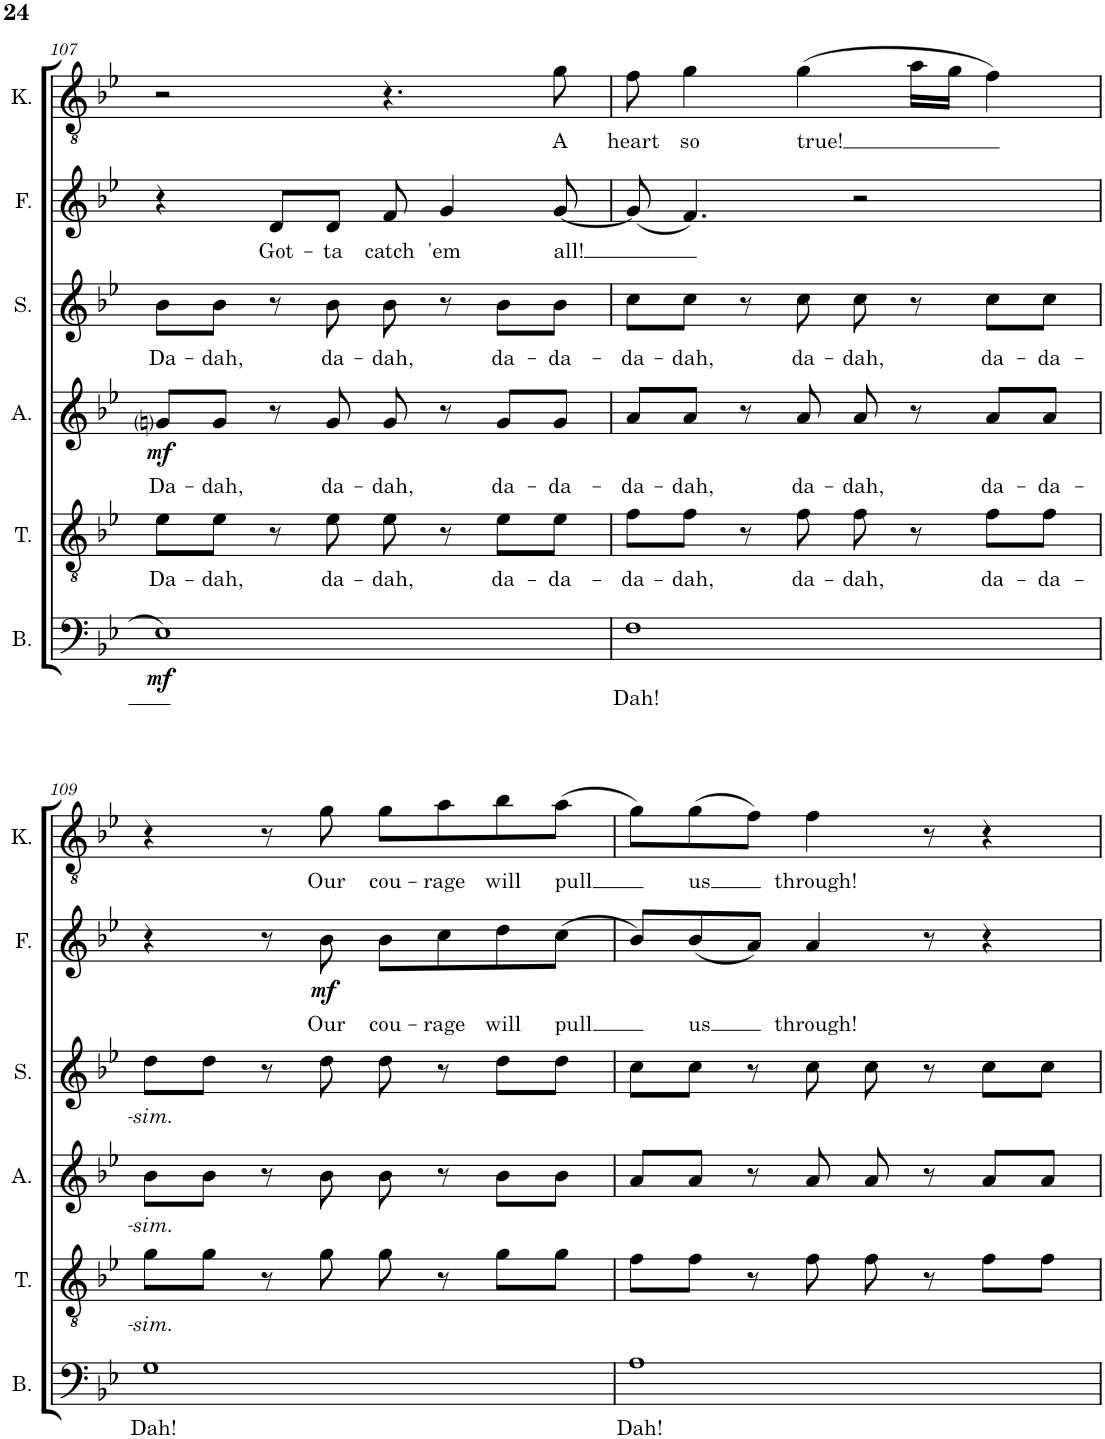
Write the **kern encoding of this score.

**kern	**text	**dynam	**kern	**text	**kern	**text	**dynam	**kern	**text	**kern	**text	**dynam	**kern	**text
*part6	*part6	*part6	*part5	*part5	*part4	*part4	*part4	*part3	*part3	*part2	*part2	*part2	*part1	*part1
*staff6	*staff6	*staff6	*staff5	*staff5	*staff4	*staff4	*staff4	*staff3	*staff3	*staff2	*staff2	*staff2	*staff1	*staff1
*I"Bass	*	*	*I"Tenor	*	*I"Alto	*	*	*I"Soprano	*	*I"Friend	*	*	*I"Ketchum	*
*I'B.	*	*	*I'T.	*	*I'A.	*	*	*I'S.	*	*I'F.	*	*	*I'K.	*
!!LO:PB:g=z
*clefF4	*	*	*clefGv2	*	*clefG2	*	*	*clefG2	*	*clefG2	*	*	*clefGv2	*
*k[b-e-]	*	*	*k[b-e-]	*	*k[b-e-]	*	*	*k[b-e-]	*	*k[b-e-]	*	*	*k[b-e-]	*
*M4/4	*	*	*M4/4	*	*M4/4	*	*	*M4/4	*	*M4/4	*	*	*M4/4	*
=107	=107	=107	=107	=107	=107	=107	=107	=107	=107	=107	=107	=107	=107	=107
!	!	!LO:DY:b	!	!LO:LY:b	!	!LO:LY:b	!LO:DY:b	!	!LO:LY:b	!	!	!	!	!
1E-	.	mf	8e-\L	Da-	8gni/L	Da-	mf	8b-\L	Da-	4r	.	.	2r	.
!	!	!	!	!LO:LY:b	!	!LO:LY:b	!	!	!LO:LY:b	!	!	!	!	!
.	.	.	8e-\J	-dah,	8g/J	-dah,	.	8b-\J	-dah,	.	.	.	.	.
!	!	!	!	!	!	!	!	!	!	!	!LO:LY:b	!	!	!
.	.	.	8r	.	8r	.	.	8r	.	8d/L	Got-	.	.	.
!	!	!	!	!LO:LY:b	!	!LO:LY:b	!	!	!LO:LY:b	!	!LO:LY:b	!	!	!
.	.	.	8e-\	da-	8g/	da-	.	8b-\	da-	8d/J	-ta	.	.	.
!	!	!	!	!LO:LY:b	!	!LO:LY:b	!	!	!LO:LY:b	!	!LO:LY:b	!	!	!
.	.	.	8e-\	-dah,	8g/	-dah,	.	8b-\	-dah,	8f/	catch	.	4.r	.
!	!	!	!	!	!	!	!	!	!	!	!LO:LY:b	!	!	!
.	.	.	8r	.	8r	.	.	8r	.	4g/	'em	.	.	.
!	!	!	!	!LO:LY:b	!	!LO:LY:b	!	!	!LO:LY:b	!	!	!	!	!
.	.	.	8e-\L	da-	8g/L	da-	.	8b-\L	da-	.	.	.	.	.
!	!	!	!	!LO:LY:b	!	!LO:LY:b	!	!	!LO:LY:b	!	!LO:LY:b	!	!	!LO:LY:b
.	.	.	8e-\J	-da-	8g/J	-da-	.	8b-\J	-da-	[8g/	all!	.	8g\	A
=108	=108	=108	=108	=108	=108	=108	=108	=108	=108	=108	=108	=108	=108	=108
!	!LO:LY:b	!	!	!LO:LY:b	!	!LO:LY:b	!	!	!LO:LY:b	!	!	!	!	!LO:LY:b
1F	Dah!	.	8f\L	-da-	8a/L	-da-	.	8cc\L	-da-	(8g/]	.	.	8f\	heart
!	!	!	!	!LO:LY:b	!	!LO:LY:b	!	!	!LO:LY:b	!	!	!	!	!LO:LY:b
.	.	.	8f\J	-dah,	8a/J	-dah,	.	8cc\J	-dah,	4.f/)	.	.	4g\	so
.	.	.	8r	.	8r	.	.	8r	.	.	.	.	.	.
!	!	!	!	!LO:LY:b	!	!LO:LY:b	!	!	!LO:LY:b	!	!	!	!	!LO:LY:b
.	.	.	8f\	da-	8a/	da-	.	8cc\	da-	.	.	.	(4g\	true!
!	!	!	!	!LO:LY:b	!	!LO:LY:b	!	!	!LO:LY:b	!	!	!	!	!
.	.	.	8f\	-dah,	8a/	-dah,	.	8cc\	-dah,	2r	.	.	.	.
.	.	.	8r	.	8r	.	.	8r	.	.	.	.	16a\LL	.
.	.	.	.	.	.	.	.	.	.	.	.	.	16g\JJ	.
!	!	!	!	!LO:LY:b	!	!LO:LY:b	!	!	!LO:LY:b	!	!	!	!	!
.	.	.	8f\L	da-	8a/L	da-	.	8cc\L	da-	.	.	.	4f\)	.
!	!	!	!	!LO:LY:b	!	!LO:LY:b	!	!	!LO:LY:b	!	!	!	!	!
.	.	.	8f\J	-da-	8a/J	-da-	.	8cc\J	-da-	.	.	.	.	.
!!LO:LB:g=z
=109	=109	=109	=109	=109	=109	=109	=109	=109	=109	=109	=109	=109	=109	=109
!	!LO:LY:b	!	!	!LO:LY:b	!	!LO:LY:b	!	!	!LO:LY:b	!	!	!	!	!
1G	Dah!	.	8g\L	-sim.	8b-\L	-sim.	.	8dd\L	-sim.	4r	.	.	4r	.
.	.	.	8g\J	.	8b-\J	.	.	8dd\J	.	.	.	.	.	.
.	.	.	8r	.	8r	.	.	8r	.	8r	.	.	8r	.
!	!	!	!	!	!	!	!	!	!	!	!LO:LY:b	!LO:DY:b	!	!LO:LY:b
.	.	.	8g\	.	8b-\	.	.	8dd\	.	8b-\	Our	mf	8g\	Our
!	!	!	!	!	!	!	!	!	!	!	!LO:LY:b	!	!	!LO:LY:b
.	.	.	8g\	.	8b-\	.	.	8dd\	.	8b-\L	cou-	.	8g\L	cou-
!	!	!	!	!	!	!	!	!	!	!	!LO:LY:b	!	!	!LO:LY:b
.	.	.	8r	.	8r	.	.	8r	.	8cc\	-rage	.	8a\	-rage
!	!	!	!	!	!	!	!	!	!	!	!LO:LY:b	!	!	!LO:LY:b
.	.	.	8g\L	.	8b-\L	.	.	8dd\L	.	8dd\	will	.	8b-\	will
!	!	!	!	!	!	!	!	!	!	!	!LO:LY:b	!	!	!LO:LY:b
.	.	.	8g\J	.	8b-\J	.	.	8dd\J	.	(8cc\J	pull	.	(8a\J	pull
=110	=110	=110	=110	=110	=110	=110	=110	=110	=110	=110	=110	=110	=110	=110
!	!LO:LY:b	!	!	!	!	!	!	!	!	!	!	!	!	!
1A	Dah!	.	8f\L	.	8a/L	.	.	8cc\L	.	8b-/L)	.	.	8g\L)	.
!	!	!	!	!	!	!	!	!	!	!	!LO:LY:b	!	!	!LO:LY:b
.	.	.	8f\J	.	8a/J	.	.	8cc\J	.	(8b-/	us	.	(8g\	us
.	.	.	8r	.	8r	.	.	8r	.	8a/J)	.	.	8f\J)	.
!	!	!	!	!	!	!	!	!	!	!	!LO:LY:b	!	!	!LO:LY:b
.	.	.	8f\	.	8a/	.	.	8cc\	.	4a/	through!	.	4f\	through!
.	.	.	8f\	.	8a/	.	.	8cc\	.	.	.	.	.	.
.	.	.	8r	.	8r	.	.	8r	.	8r	.	.	8r	.
.	.	.	8f\L	.	8a/L	.	.	8cc\L	.	4r	.	.	4r	.
.	.	.	8f\J	.	8a/J	.	.	8cc\J	.	.	.	.	.	.
=	=	=	=	=	=	=	=	=	=	=	=	=	=	=
*-	*-	*-	*-	*-	*-	*-	*-	*-	*-	*-	*-	*-	*-	*-
